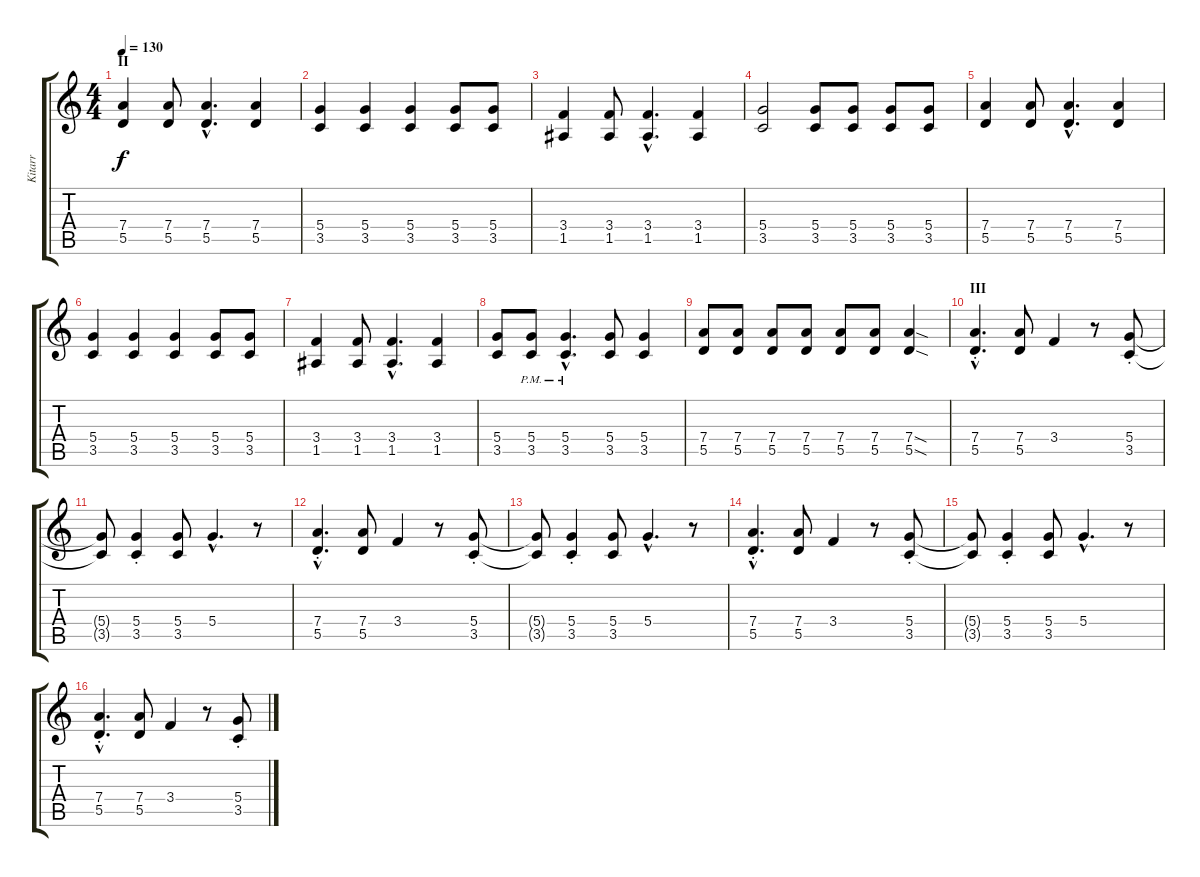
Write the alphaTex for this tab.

\track ("Kitarr" "Kitarr") {instrument overdrivenguitar}
\staff {score tabs}
\tuning (E4 B3 G3 D3 A2 E2) {hide}
\ts (4 4)
\section ("" "II")
\tempo 130
\clef g2
\ks c
(7.4 5.5).4{dy f} (7.4 5.5).8 (7.4{hac} 5.5{hac}).4{d} (7.4 5.5).4 |
(5.4 3.5).4 (5.4 3.5).4 (5.4 3.5).4 (5.4 3.5).8 (5.4 3.5).8 |
(3.4 1.5).4 (3.4 1.5).8 (3.4{hac} 1.5{hac}).4{d} (3.4 1.5).4 |
(5.4 3.5).2 (5.4 3.5).8 (5.4 3.5).8 (5.4 3.5).8 (5.4 3.5).8 |
(7.4 5.5).4 (7.4 5.5).8 (7.4{hac} 5.5{hac}).4{d} (7.4 5.5).4 |
(5.4 3.5).4 (5.4 3.5).4 (5.4 3.5).4 (5.4 3.5).8 (5.4 3.5).8 |
(3.4 1.5).4 (3.4 1.5).8 (3.4{hac} 1.5{hac}).4{d} (3.4 1.5).4 |
(5.4 3.5).8 (5.4{pm} 3.5{pm}).8 (5.4{hac pm} 3.5{hac pm}).4{d} (5.4 3.5).8 (5.4 3.5).4 |
(7.4 5.5).8 (7.4 5.5).8 (7.4 5.5).8 (7.4 5.5).8 (7.4 5.5).8 (7.4 5.5).8 (7.4{sod} 5.5{sod}).4 |
\section ("" "III")
(7.4{hac st} 5.5{hac st}).4{d} (7.4 5.5).8 3.4.4 r.8 (5.4{st} 3.5{st}).8 |
(5.4{t} 3.5{t}).8 (5.4{st} 3.5{st}).4 (5.4 3.5).8 5.4{hac}.4{d} r.8 |
(7.4{hac st} 5.5{hac st}).4{d} (7.4 5.5).8 3.4.4 r.8 (5.4{st} 3.5{st}).8 |
(5.4{t} 3.5{t}).8 (5.4{st} 3.5{st}).4 (5.4 3.5).8 5.4{hac}.4{d} r.8 |
(7.4{hac st} 5.5{hac st}).4{d} (7.4 5.5).8 3.4.4 r.8 (5.4{st} 3.5{st}).8 |
(5.4{t} 3.5{t}).8 (5.4{st} 3.5{st}).4 (5.4 3.5).8 5.4{hac}.4{d} r.8 |
(7.4{hac st} 5.5{hac st}).4{d} (7.4 5.5).8 3.4.4 r.8 (5.4{st} 3.5{st}).8
